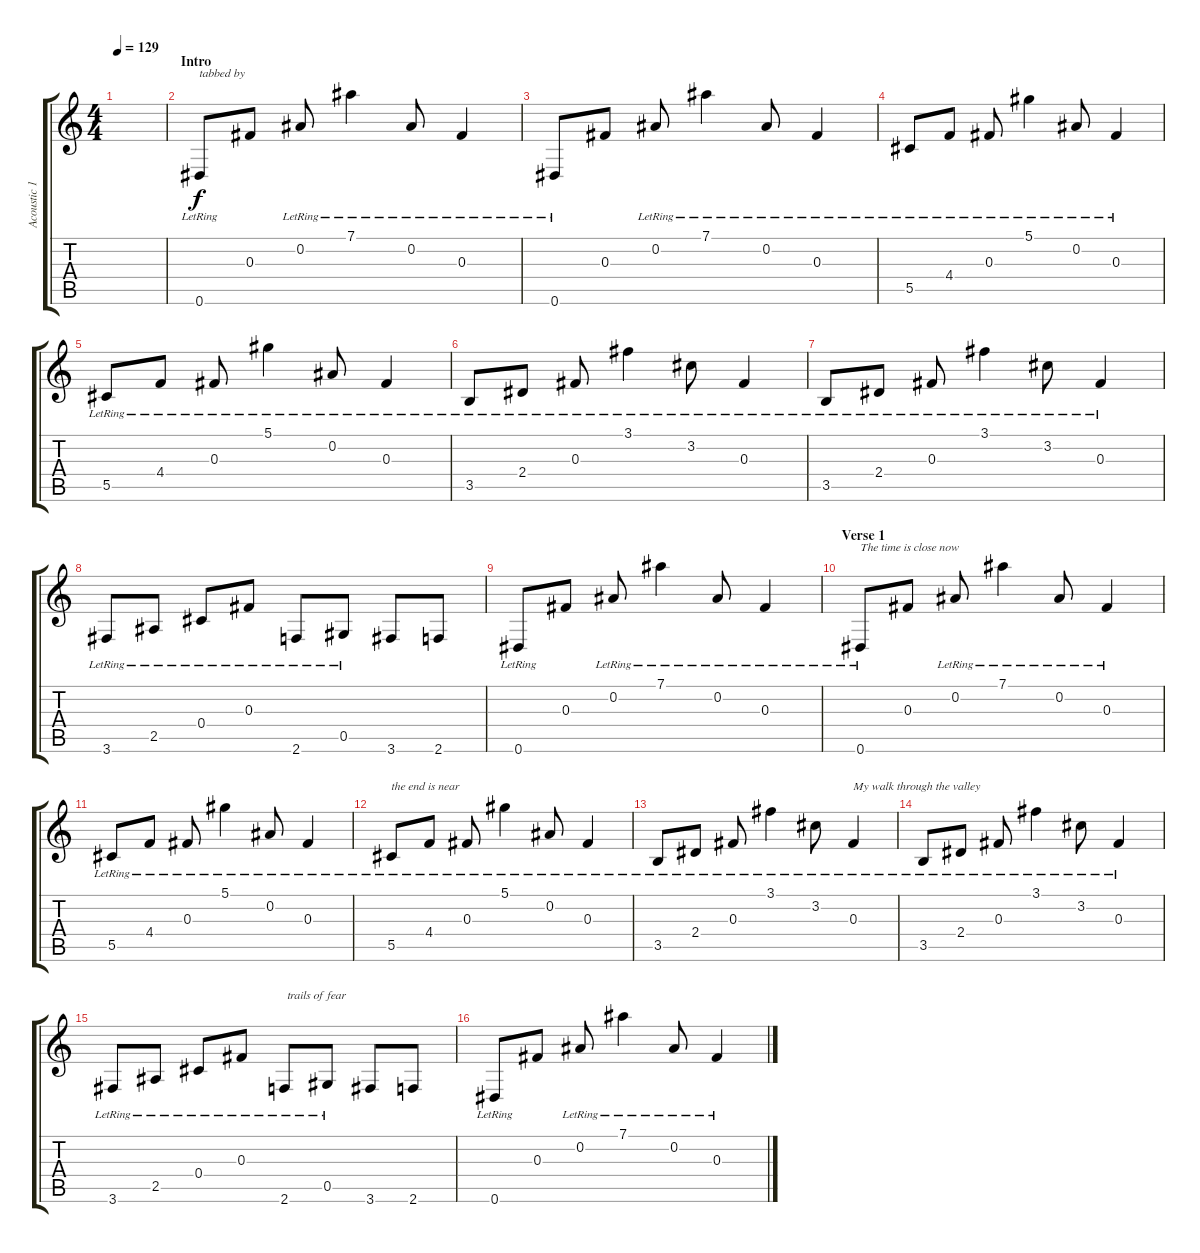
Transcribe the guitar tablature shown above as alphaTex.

\track ("Acoustic 1" "Acoustic 1") {instrument electricguitarclean}
\staff {score tabs}
\tuning (Eb4 Bb3 Gb3 Db3 Ab2 Eb2) {hide}
\ts (4 4)
\tempo 129
\clef g2
\ks c
|
\section ("" "Intro")
0.6{lr}.8{txt "tabbed by"} 0.3.8 0.2{lr}.8 7.1{lr}.4 0.2{lr}.8 0.3{lr}.4 |
0.6{lr}.8 0.3.8 0.2{lr}.8 7.1{lr}.4 0.2{lr}.8 0.3{lr}.4 |
5.5{lr}.8 4.4{lr}.8 0.3{lr}.8 5.1{lr}.4 0.2{lr}.8 0.3{lr}.4 |
5.5{lr}.8 4.4{lr}.8 0.3{lr}.8 5.1{lr}.4 0.2{lr}.8 0.3{lr}.4 |
3.5{lr}.8 2.4{lr}.8 0.3{lr}.8 3.1{lr}.4 3.2{lr}.8 0.3{lr}.4 |
3.5{lr}.8 2.4{lr}.8 0.3{lr}.8 3.1{lr}.4 3.2{lr}.8 0.3{lr}.4 |
3.6{lr}.8 2.5{lr}.8 0.4{lr}.8 0.3{lr}.8 2.6{lr}.8 0.5{lr}.8 3.6.8 2.6.8 |
0.6{lr}.8 0.3.8 0.2{lr}.8 7.1{lr}.4 0.2{lr}.8 0.3{lr}.4 |
\section ("" "Verse 1")
0.6{lr}.8{txt "The time is close now"} 0.3.8 0.2{lr}.8 7.1{lr}.4 0.2{lr}.8 0.3{lr}.4 |
5.5{lr}.8 4.4{lr}.8 0.3{lr}.8 5.1{lr}.4 0.2{lr}.8 0.3{lr}.4 |
5.5{lr}.8{txt "the end is near"} 4.4{lr}.8 0.3{lr}.8 5.1{lr}.4 0.2{lr}.8 0.3{lr}.4 |
3.5{lr}.8 2.4{lr}.8 0.3{lr}.8 3.1{lr}.4 3.2{lr}.8 0.3{lr}.4{txt "My walk through the valley"} |
3.5{lr}.8 2.4{lr}.8 0.3{lr}.8 3.1{lr}.4 3.2{lr}.8 0.3{lr}.4 |
3.6{lr}.8 2.5{lr}.8 0.4{lr}.8 0.3{lr}.8 2.6{lr}.8{txt " trails of fear"} 0.5{lr}.8 3.6.8 2.6.8 |
0.6{lr}.8 0.3.8 0.2{lr}.8 7.1{lr}.4 0.2{lr}.8 0.3{lr}.4
